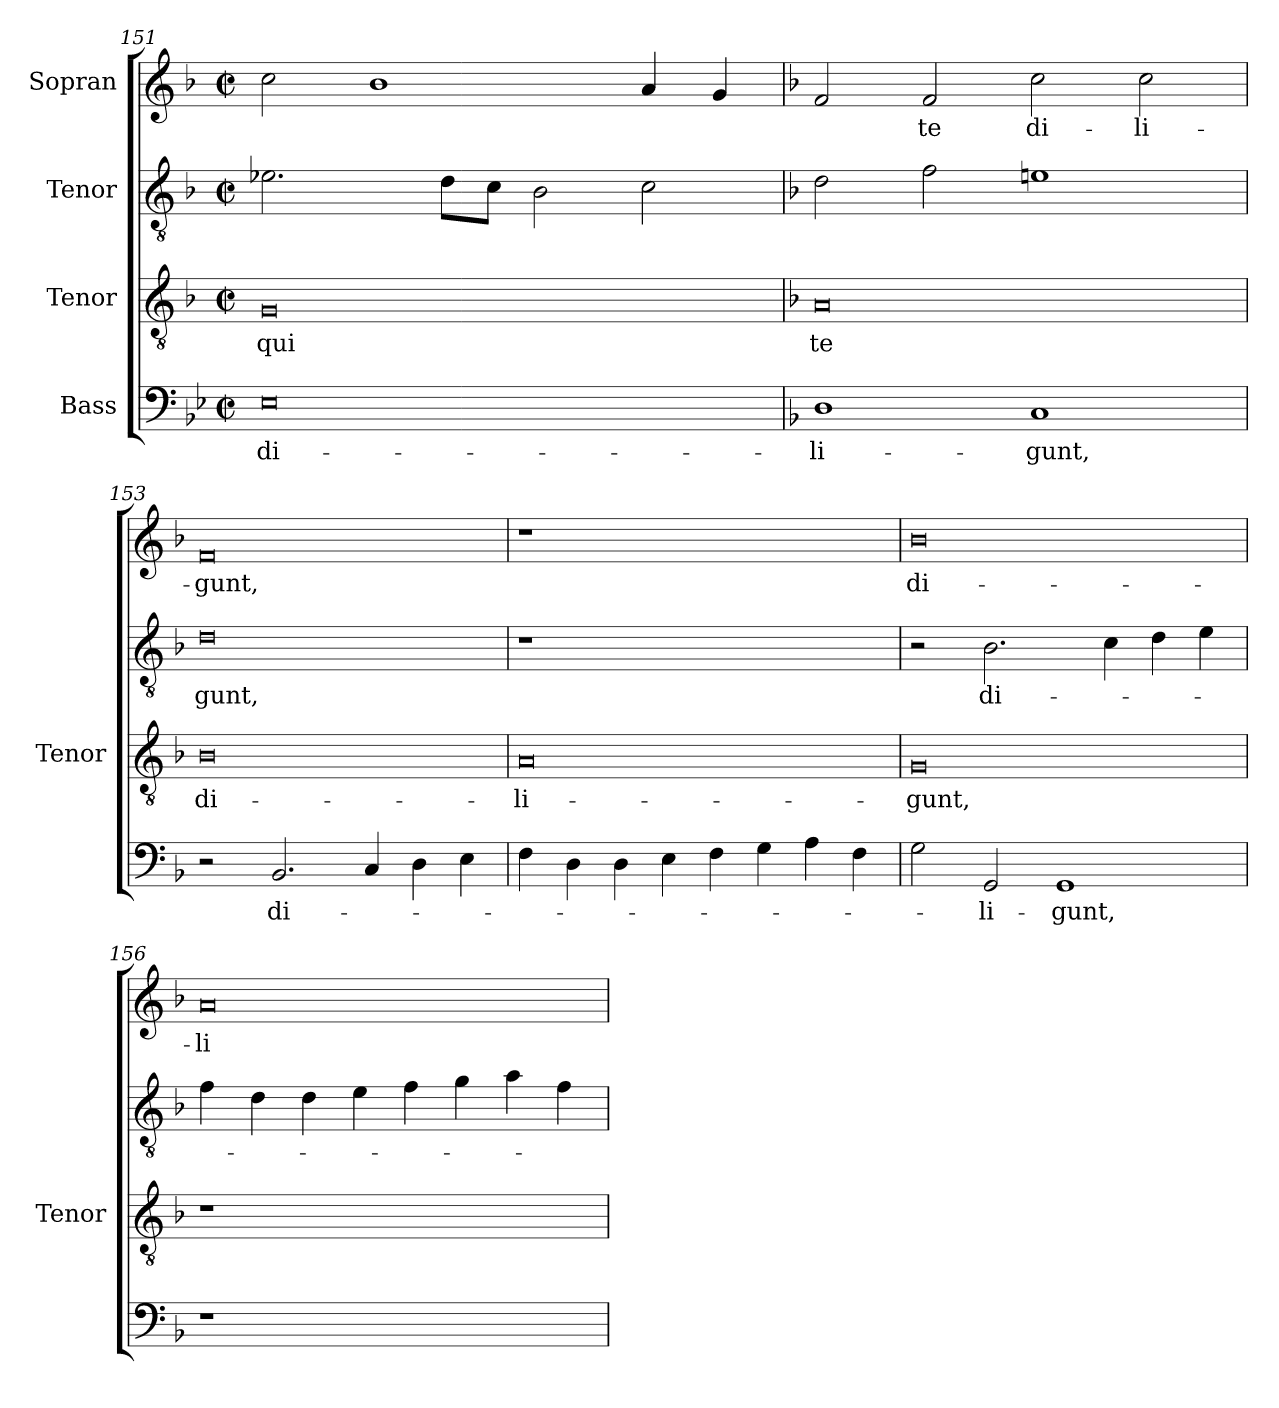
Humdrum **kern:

**kern	**text	**kern	**text	**kern	**text	**kern	**text
*part4	*part4	*part3	*part3	*part2	*part2	*part1	*part1
*staff4	*staff4	*staff3	*staff3	*staff2	*staff2	*staff1	*staff1
*I"Bass	*	*I"Tenor	*	*I"Tenor	*	*I"Sopran	*
*	*	*I'Tenor	*	*	*	*	*
*clefF4	*	*clefGv2	*	*clefGv2	*	*clefG2	*
*	*	*ITrd7c12	*	*ITrd7c12	*	*	*
*k[b-e-]	*	*k[b-]	*	*k[b-]	*	*k[b-]	*
*B-:	*	*F:	*	*F:	*	*F:	*
*M2/2	*	*M2/2	*	*M2/2	*	*M2/2	*
*met(c|)	*	*met(c|)	*	*met(c|)	*	*met(c|)	*
=151	=151	=151	=151	=151	=151	=151	=151
!	!LO:LY:b:color=#000000	!	!	!	!	!	!
!	!	!	!LO:LY:b:color=#000000	!	!	!	!
0E-i	di-	0GGi	qui	2.E-Xi\	.	2cci\	.
.	.	.	.	.	.	1b-i	.
.	.	.	.	8Di\L	.	.	.
.	.	.	.	8Ci\J	.	.	.
.	.	.	.	2BB-i\	.	.	.
.	.	.	.	2Ci\	.	4ai/	.
.	.	.	.	.	.	4gi/	.
!!LO:LB:g=z
=152	=152	=152	=152	=152	=152	=152	=152
*k[b-]	*	*	*	*	*	*	*
*F:	*	*	*	*	*	*	*
!	!LO:LY:b:color=#000000	!	!	!	!	!	!
!	!	!	!LO:LY:b:color=#000000	!	!	!	!
1Di	-li-	0AAi	te	2Di\	.	2fi/	.
!	!	!	!	!	!	!	!LO:LY:b:color=#000000
.	.	.	.	2Fi\	.	2fi/	te
!	!LO:LY:b:color=#000000	!	!	!	!	!	!
!	!	!	!	!	!	!	!LO:LY:b:color=#000000
1Ci	-gunt,	.	.	1Eni	.	2cci\	di-
!	!	!	!	!	!	!	!LO:LY:b:color=#000000
.	.	.	.	.	.	2cci\	-li-
=153	=153	=153	=153	=153	=153	=153	=153
!	!	!	!LO:LY:b:color=#000000	!	!	!	!
!	!	!	!	!	!LO:LY:b:color=#000000	!	!
!	!	!	!	!	!	!	!LO:LY:b:color=#000000
2r	.	0BB-i	di-	0Di	-gunt,	0fi	-gunt,
!	!LO:LY:b:color=#000000	!	!	!	!	!	!
2.BB-i/	di-	.	.	.	.	.	.
4Ci/	.	.	.	.	.	.	.
4Di\	.	.	.	.	.	.	.
4Ei\	.	.	.	.	.	.	.
=154	=154	=154	=154	=154	=154	=154	=154
!	!	!	!LO:LY:b:color=#000000	!LO:N:vis=1	!	!LO:N:vis=1	!
4Fi\	.	0AAi	-li-	1r	.	1r	.
4Di\	.	.	.	.	.	.	.
4Di\	.	.	.	.	.	.	.
4Ei\	.	.	.	.	.	.	.
4Fi\	.	.	.	1ryy	.	1ryy	.
4Gi\	.	.	.	.	.	.	.
4Ai\	.	.	.	.	.	.	.
4Fi\	.	.	.	.	.	.	.
=155	=155	=155	=155	=155	=155	=155	=155
!	!	!	!LO:LY:b:color=#000000	!	!	!	!
!	!	!	!	!	!	!	!LO:LY:b:color=#000000
2Gi\	.	0GGi	-gunt,	2r	.	0b-i	di-
!	!LO:LY:b:color=#000000	!	!	!	!	!	!
!	!	!	!	!	!LO:LY:b:color=#000000	!	!
2GGi/	-li-	.	.	2.BB-i\	di-	.	.
!	!LO:LY:b:color=#000000	!	!	!	!	!	!
1GGi	-gunt,	.	.	.	.	.	.
.	.	.	.	4Ci\	.	.	.
.	.	.	.	4Di\	.	.	.
.	.	.	.	4Ei\	.	.	.
=156	=156	=156	=156	=156	=156	=156	=156
!LO:N:vis=1	!	!LO:N:vis=1	!	!	!	!	!
!	!	!	!	!	!	!	!LO:LY:b:color=#000000
1r	.	1r	.	4Fi\	.	0ai	-li-
.	.	.	.	4Di\	.	.	.
.	.	.	.	4Di\	.	.	.
.	.	.	.	4Ei\	.	.	.
1ryy	.	1ryy	.	4Fi\	.	.	.
.	.	.	.	4Gi\	.	.	.
.	.	.	.	4Ai\	.	.	.
.	.	.	.	4Fi\	.	.	.
=	=	=	=	=	=	=	=
*-	*-	*-	*-	*-	*-	*-	*-
